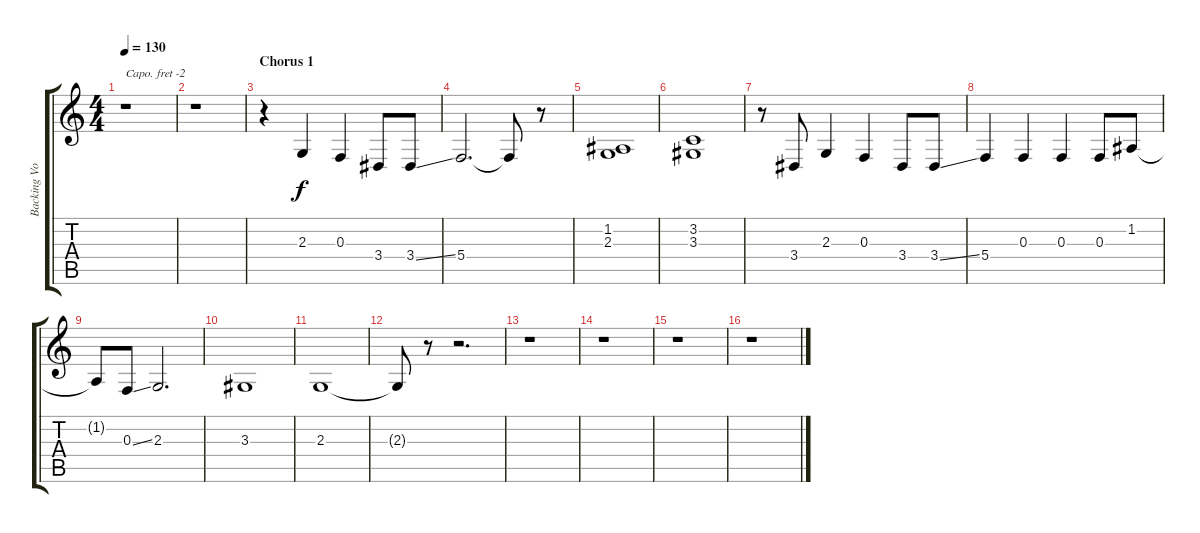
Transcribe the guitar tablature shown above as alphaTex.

\track ("Backing Vocals - M. Shadows" "Backing Vo") {instrument flute}
\staff {score tabs}
\capo -2
\tuning (E4 B3 G3 D3 A2 D2) {hide}
\ts (4 4)
\tempo 130
\clef g2
\ks c
r.1{dy f} |
r.1 |
\section ("" "Chorus 1")
r.4 2.3.4 0.3.4 3.4.8 3.4{ss}.8 |
5.4.2{d} 5.4{t}.8 r.8 |
(1.2 2.3).1 |
(3.2 3.3).1 |
r.8 3.4.8 2.3.4 0.3.4 3.4.8 3.4{ss}.8 |
5.4.4 0.3.4 0.3.4 0.3.8 1.2.8 |
1.2{t}.8 0.3{ss}.8 2.3.2{d} |
3.3.1 |
2.3.1 |
2.3{t}.8 r.8 r.2{d} |
r.1 |
r.1 |
r.1 |
r.1
